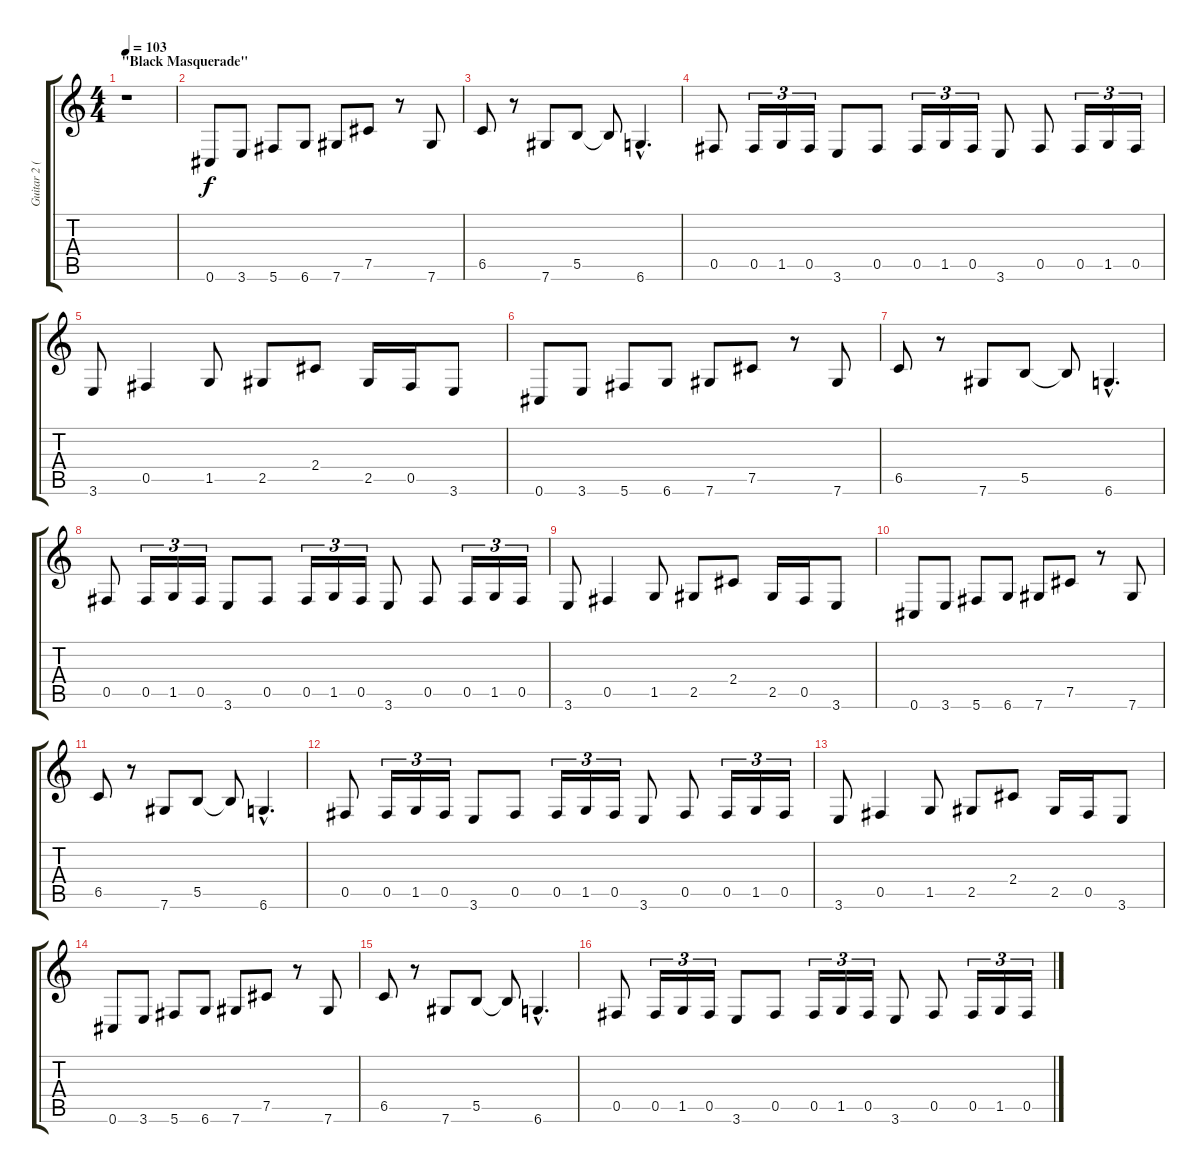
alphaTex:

\track ("Guitar 2 (Tony Iommi)" "Guitar 2 (") {instrument overdrivenguitar}
\staff {score tabs}
\tuning (Db4 Ab3 E3 B2 Gb2 Db2) {hide}
\ts (4 4)
\section ("" "\"Black Masquerade\"")
\tempo 103
\clef g2
\ks c
r.1{txt "" dy f instrument overdrivenguitar} |
0.6.8 3.6.8 5.6.8 6.6.8 7.6.8 7.5.8 r.8 7.6.8 |
6.5.8 r.8 7.6.8 5.5.8 5.5{t}.8 6.6{hac}.4{d} |
0.5.8 0.5.16{tu (3 2)} 1.5.16{tu (3 2)} 0.5.16{tu (3 2)} 3.6.8 0.5.8 0.5.16{tu (3 2)} 1.5.16{tu (3 2)} 0.5.16{tu (3 2)} 3.6.8 0.5.8 0.5.16{tu (3 2)} 1.5.16{tu (3 2)} 0.5.16{tu (3 2)} |
3.6.8 0.5.4 1.5.8 2.5.8 2.4.8 2.5.16 0.5.16 3.6.8 |
0.6.8 3.6.8 5.6.8 6.6.8 7.6.8 7.5.8 r.8 7.6.8 |
6.5.8 r.8 7.6.8 5.5.8 5.5{t}.8 6.6{hac}.4{d} |
0.5.8 0.5.16{tu (3 2)} 1.5.16{tu (3 2)} 0.5.16{tu (3 2)} 3.6.8 0.5.8 0.5.16{tu (3 2)} 1.5.16{tu (3 2)} 0.5.16{tu (3 2)} 3.6.8 0.5.8 0.5.16{tu (3 2)} 1.5.16{tu (3 2)} 0.5.16{tu (3 2)} |
3.6.8 0.5.4 1.5.8 2.5.8 2.4.8 2.5.16 0.5.16 3.6.8 |
0.6.8 3.6.8 5.6.8 6.6.8 7.6.8 7.5.8 r.8 7.6.8 |
6.5.8 r.8 7.6.8 5.5.8 5.5{t}.8 6.6{hac}.4{d} |
0.5.8 0.5.16{tu (3 2)} 1.5.16{tu (3 2)} 0.5.16{tu (3 2)} 3.6.8 0.5.8 0.5.16{tu (3 2)} 1.5.16{tu (3 2)} 0.5.16{tu (3 2)} 3.6.8 0.5.8 0.5.16{tu (3 2)} 1.5.16{tu (3 2)} 0.5.16{tu (3 2)} |
3.6.8 0.5.4 1.5.8 2.5.8 2.4.8 2.5.16 0.5.16 3.6.8 |
0.6.8 3.6.8 5.6.8 6.6.8 7.6.8 7.5.8 r.8 7.6.8 |
6.5.8 r.8 7.6.8 5.5.8 5.5{t}.8 6.6{hac}.4{d} |
0.5.8 0.5.16{tu (3 2)} 1.5.16{tu (3 2)} 0.5.16{tu (3 2)} 3.6.8 0.5.8 0.5.16{tu (3 2)} 1.5.16{tu (3 2)} 0.5.16{tu (3 2)} 3.6.8 0.5.8 0.5.16{tu (3 2)} 1.5.16{tu (3 2)} 0.5.16{tu (3 2)}
